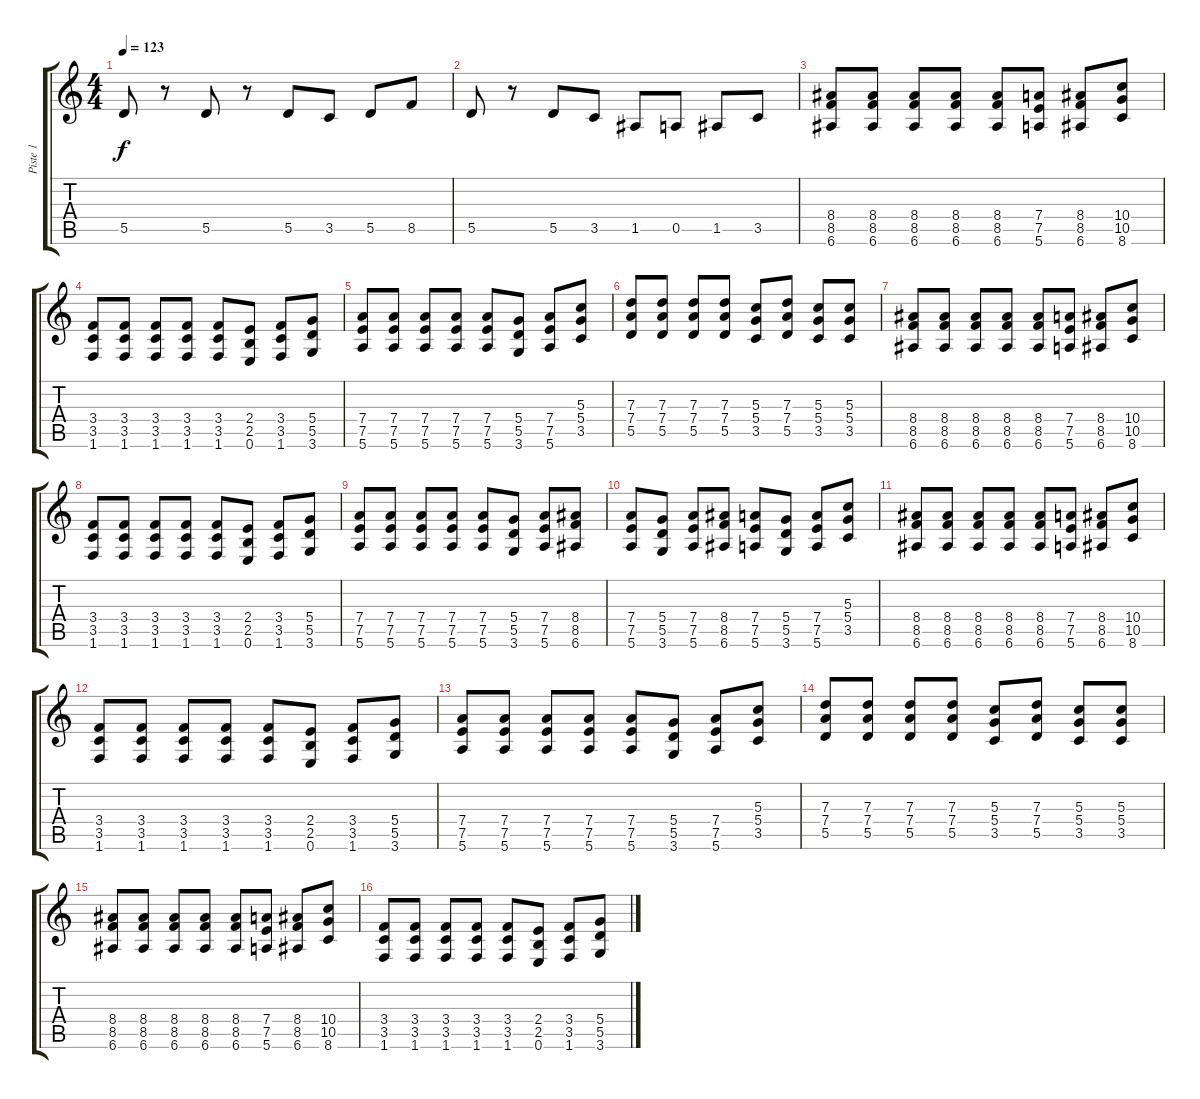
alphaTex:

\track ("Piste 1" "Piste 1") {instrument distortionguitar}
\staff {score tabs}
\tuning (E4 B3 G3 D3 A2 E2) {hide}
\ts (4 4)
\tempo 123
\clef g2
\ks c
5.5.8{dy f} r.8 5.5.8 r.8 5.5.8 3.5.8 5.5.8 8.5.8 |
5.5.8 r.8 5.5.8 3.5.8 1.5.8 0.5.8 1.5.8 3.5.8 |
(8.4 8.5 6.6).8 (8.4 8.5 6.6).8 (8.4 8.5 6.6).8 (8.4 8.5 6.6).8 (8.4 8.5 6.6).8 (7.4 7.5 5.6).8 (8.4 8.5 6.6).8 (10.4 10.5 8.6).8 |
(3.4 3.5 1.6).8 (3.4 3.5 1.6).8 (3.4 3.5 1.6).8 (3.4 3.5 1.6).8 (3.4 3.5 1.6).8 (2.4 2.5 0.6).8 (3.4 3.5 1.6).8 (5.4 5.5 3.6).8 |
(7.4 7.5 5.6).8 (7.4 7.5 5.6).8 (7.4 7.5 5.6).8 (7.4 7.5 5.6).8 (7.4 7.5 5.6).8 (5.4 5.5 3.6).8 (7.4 7.5 5.6).8 (5.3 5.4 3.5).8 |
(7.3 7.4 5.5).8 (7.3 7.4 5.5).8 (7.3 7.4 5.5).8 (7.3 7.4 5.5).8 (5.3 5.4 3.5).8 (7.3 7.4 5.5).8 (5.3 5.4 3.5).8 (5.3 5.4 3.5).8 |
(8.4 8.5 6.6).8 (8.4 8.5 6.6).8 (8.4 8.5 6.6).8 (8.4 8.5 6.6).8 (8.4 8.5 6.6).8 (7.4 7.5 5.6).8 (8.4 8.5 6.6).8 (10.4 10.5 8.6).8 |
(3.4 3.5 1.6).8 (3.4 3.5 1.6).8 (3.4 3.5 1.6).8 (3.4 3.5 1.6).8 (3.4 3.5 1.6).8 (2.4 2.5 0.6).8 (3.4 3.5 1.6).8 (5.4 5.5 3.6).8 |
(7.4 7.5 5.6).8 (7.4 7.5 5.6).8 (7.4 7.5 5.6).8 (7.4 7.5 5.6).8 (7.4 7.5 5.6).8 (5.4 5.5 3.6).8 (7.4 7.5 5.6).8 (8.4 8.5 6.6).8 |
(7.4 7.5 5.6).8 (5.4 5.5 3.6).8 (7.4 7.5 5.6).8 (8.4 8.5 6.6).8 (7.4 7.5 5.6).8 (5.4 5.5 3.6).8 (7.4 7.5 5.6).8 (5.3 5.4 3.5).8 |
(8.4 8.5 6.6).8 (8.4 8.5 6.6).8 (8.4 8.5 6.6).8 (8.4 8.5 6.6).8 (8.4 8.5 6.6).8 (7.4 7.5 5.6).8 (8.4 8.5 6.6).8 (10.4 10.5 8.6).8 |
(3.4 3.5 1.6).8 (3.4 3.5 1.6).8 (3.4 3.5 1.6).8 (3.4 3.5 1.6).8 (3.4 3.5 1.6).8 (2.4 2.5 0.6).8 (3.4 3.5 1.6).8 (5.4 5.5 3.6).8 |
(7.4 7.5 5.6).8 (7.4 7.5 5.6).8 (7.4 7.5 5.6).8 (7.4 7.5 5.6).8 (7.4 7.5 5.6).8 (5.4 5.5 3.6).8 (7.4 7.5 5.6).8 (5.3 5.4 3.5).8 |
(7.3 7.4 5.5).8 (7.3 7.4 5.5).8 (7.3 7.4 5.5).8 (7.3 7.4 5.5).8 (5.3 5.4 3.5).8 (7.3 7.4 5.5).8 (5.3 5.4 3.5).8 (5.3 5.4 3.5).8 |
(8.4 8.5 6.6).8 (8.4 8.5 6.6).8 (8.4 8.5 6.6).8 (8.4 8.5 6.6).8 (8.4 8.5 6.6).8 (7.4 7.5 5.6).8 (8.4 8.5 6.6).8 (10.4 10.5 8.6).8 |
(3.4 3.5 1.6).8 (3.4 3.5 1.6).8 (3.4 3.5 1.6).8 (3.4 3.5 1.6).8 (3.4 3.5 1.6).8 (2.4 2.5 0.6).8 (3.4 3.5 1.6).8 (5.4 5.5 3.6).8
